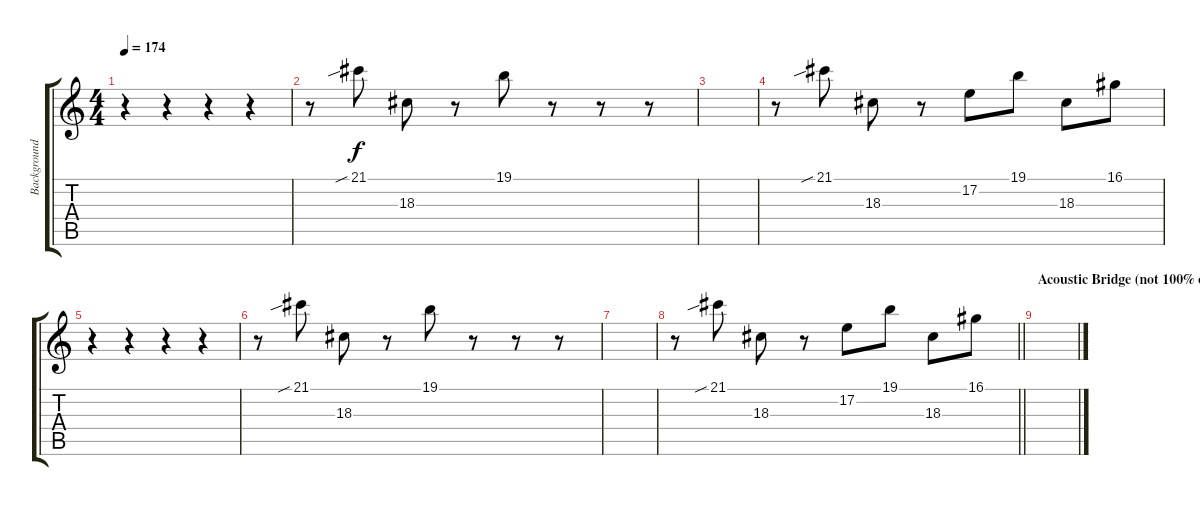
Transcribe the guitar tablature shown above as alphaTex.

\track ("Background (Synth)" "Background") {instrument lead1square}
\staff {score tabs}
\tuning (E4 B3 G3 D3 A2 E2) {hide}
\ts (4 4)
\tempo 174
\clef g2
\ks c
r.4{dy f} r.4 r.4 r.4 |
r.8 21.1{sib}.8 18.3.8 r.8 19.1.8 r.8 r.8 r.8 |
|
r.8 21.1{sib}.8 18.3.8 r.8 17.2.8 19.1.8 18.3.8 16.1.8 |
r.4 r.4 r.4 r.4 |
r.8 21.1{sib}.8 18.3.8 r.8 19.1.8 r.8 r.8 r.8 |
|
\barLineRight lightlight
r.8 21.1{sib}.8 18.3.8 r.8 17.2.8 19.1.8 18.3.8 16.1.8 |
\section ("" "Acoustic Bridge (not 100% on guitar)")
